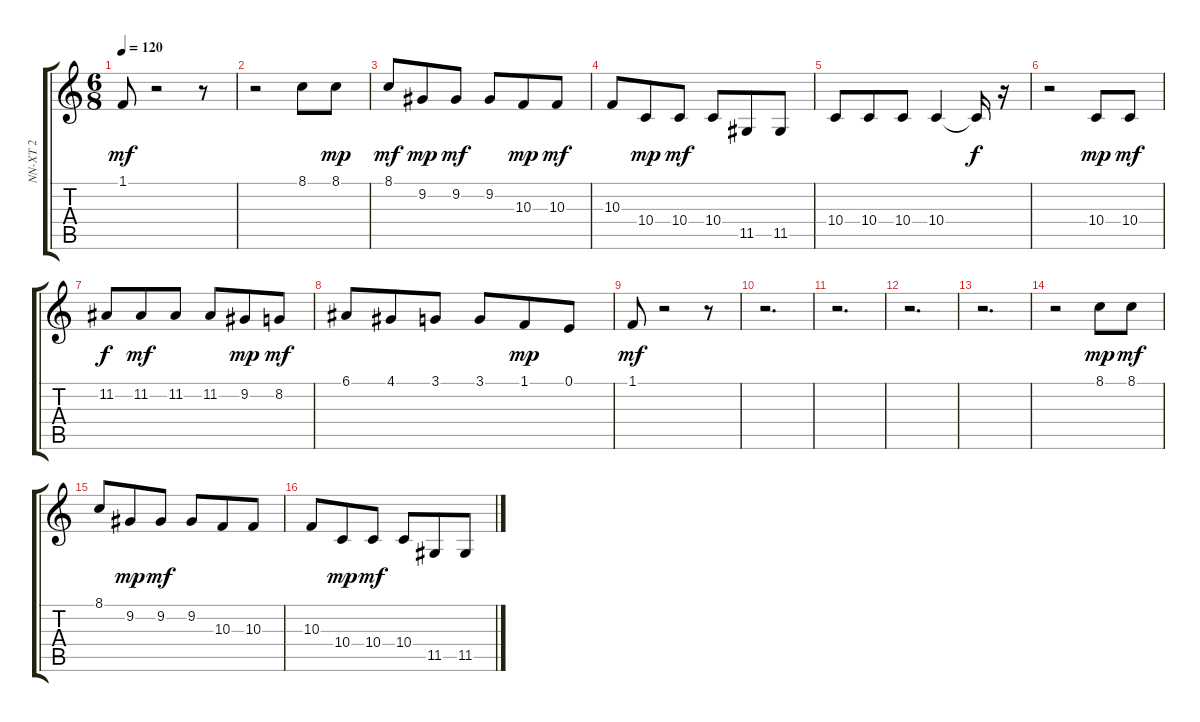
\track ("NN-XT 2" "NN-XT 2") {instrument brightacousticpiano}
\staff {score tabs}
\tuning (E4 B3 G3 D3 A2 E2) {hide}
\ts (6 8)
\tempo 120
\clef g2
\ks c
1.1.8{dy mf} r.2 r.8 |
r.2 8.1.8 8.1.8{dy mp} |
8.1.8{dy mf} 9.2.8{dy mp} 9.2.8{dy mf} 9.2.8 10.3.8{dy mp} 10.3.8{dy mf} |
10.3.8 10.4.8{dy mp} 10.4.8{dy mf} 10.4.8 11.5.8 11.5.8 |
10.4.8 10.4.8 10.4.8 10.4.4 10.4{t}.16{dy f} r.16 |
r.2 10.4.8{dy mp} 10.4.8{dy mf} |
11.2.8{dy f} 11.2.8{dy mf} 11.2.8 11.2.8 9.2.8{dy mp} 8.2.8{dy mf} |
6.1.8 4.1.8 3.1.8 3.1.8 1.1.8{dy mp} 0.1.8 |
1.1.8{dy mf} r.2 r.8 |
r.2{d} |
r.2{d} |
r.2{d} |
r.2{d} |
r.2 8.1.8{dy mp} 8.1.8{dy mf} |
8.1.8 9.2.8{dy mp} 9.2.8{dy mf} 9.2.8 10.3.8 10.3.8 |
10.3.8 10.4.8{dy mp} 10.4.8{dy mf} 10.4.8 11.5.8 11.5.8
